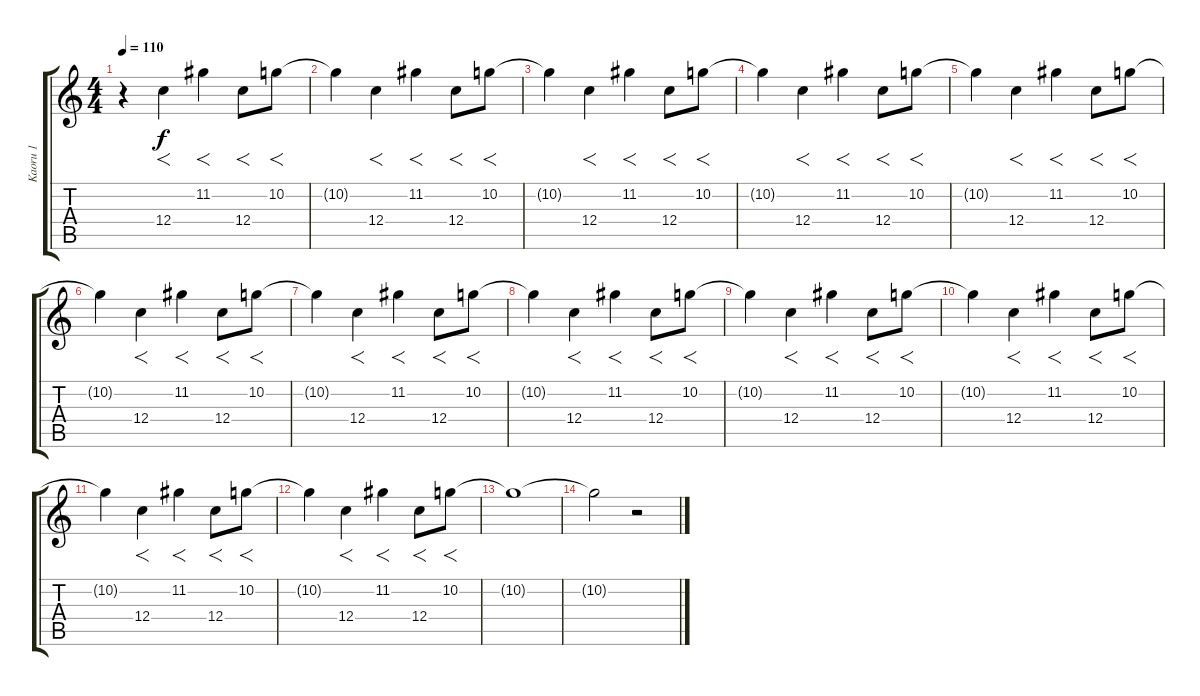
\track ("Kaoru 1" "Kaoru 1") {instrument distortionguitar}
\staff {score tabs}
\tuning (D4 A3 F3 C3 G2 D2) {hide}
\ts (4 4)
\tempo 110
\clef g2
\ks c
r.4{dy f instrument distortionguitar} 12.4.4{f} 11.2.4{f} 12.4.8{f} 10.2.8{f} |
10.2{t}.4 12.4.4{f} 11.2.4{f} 12.4.8{f} 10.2.8{f} |
10.2{t}.4 12.4.4{f} 11.2.4{f} 12.4.8{f} 10.2.8{f} |
10.2{t}.4 12.4.4{f} 11.2.4{f} 12.4.8{f} 10.2.8{f} |
10.2{t}.4 12.4.4{f} 11.2.4{f} 12.4.8{f} 10.2.8{f} |
10.2{t}.4 12.4.4{f} 11.2.4{f} 12.4.8{f} 10.2.8{f} |
10.2{t}.4 12.4.4{f} 11.2.4{f} 12.4.8{f} 10.2.8{f} |
10.2{t}.4 12.4.4{f} 11.2.4{f} 12.4.8{f} 10.2.8{f} |
10.2{t}.4 12.4.4{f} 11.2.4{f} 12.4.8{f} 10.2.8{f} |
10.2{t}.4 12.4.4{f} 11.2.4{f} 12.4.8{f} 10.2.8{f} |
10.2{t}.4 12.4.4{f} 11.2.4{f} 12.4.8{f} 10.2.8{f} |
10.2{t}.4 12.4.4{f} 11.2.4{f} 12.4.8{f} 10.2.8{f volume 0} |
10.2{t}.1 |
10.2{t}.2 r.2
